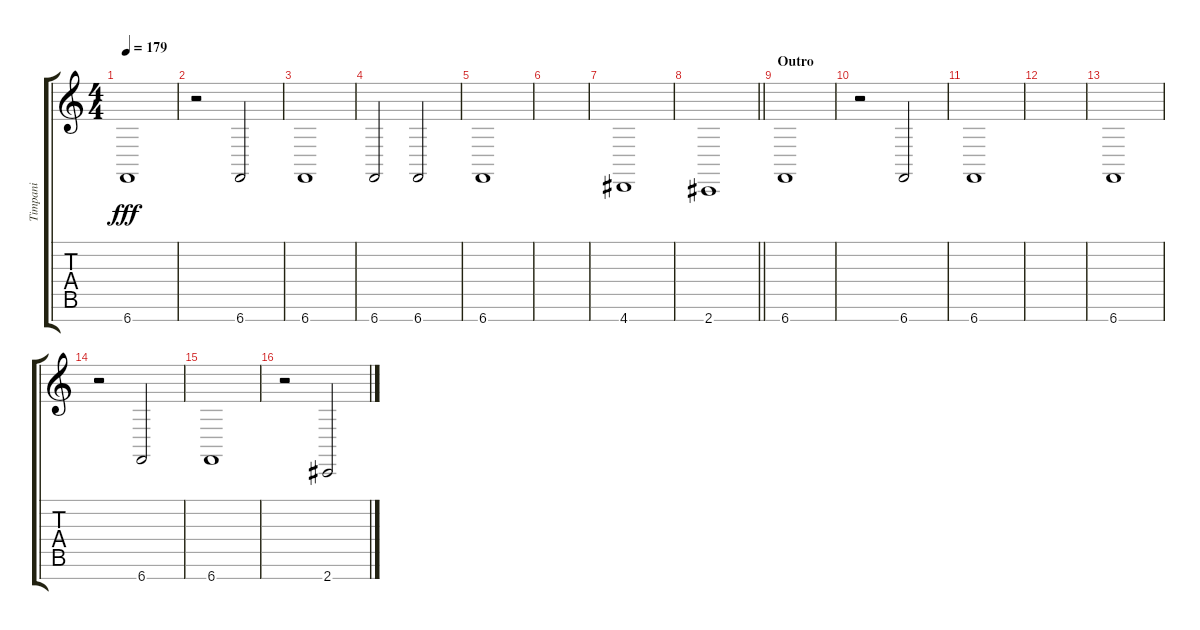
\track ("Timpani" "Timpani") {instrument timpani}
\staff {score tabs}
\tuning (E4 B3 G3 D3 A2 E2 B1) {hide}
\ts (4 4)
\tempo 179
\clef g2
\ks c
6.7.1{dy fff} |
r.2 6.7.2 |
6.7.1 |
6.7.2 6.7.2 |
6.7.1 |
|
4.7.1 |
\barLineRight lightlight
2.7.1 |
\section ("" "Outro")
6.7.1 |
r.2 6.7.2 |
6.7.1 |
|
6.7.1 |
r.2 6.7.2 |
6.7.1 |
r.2 2.7.2
